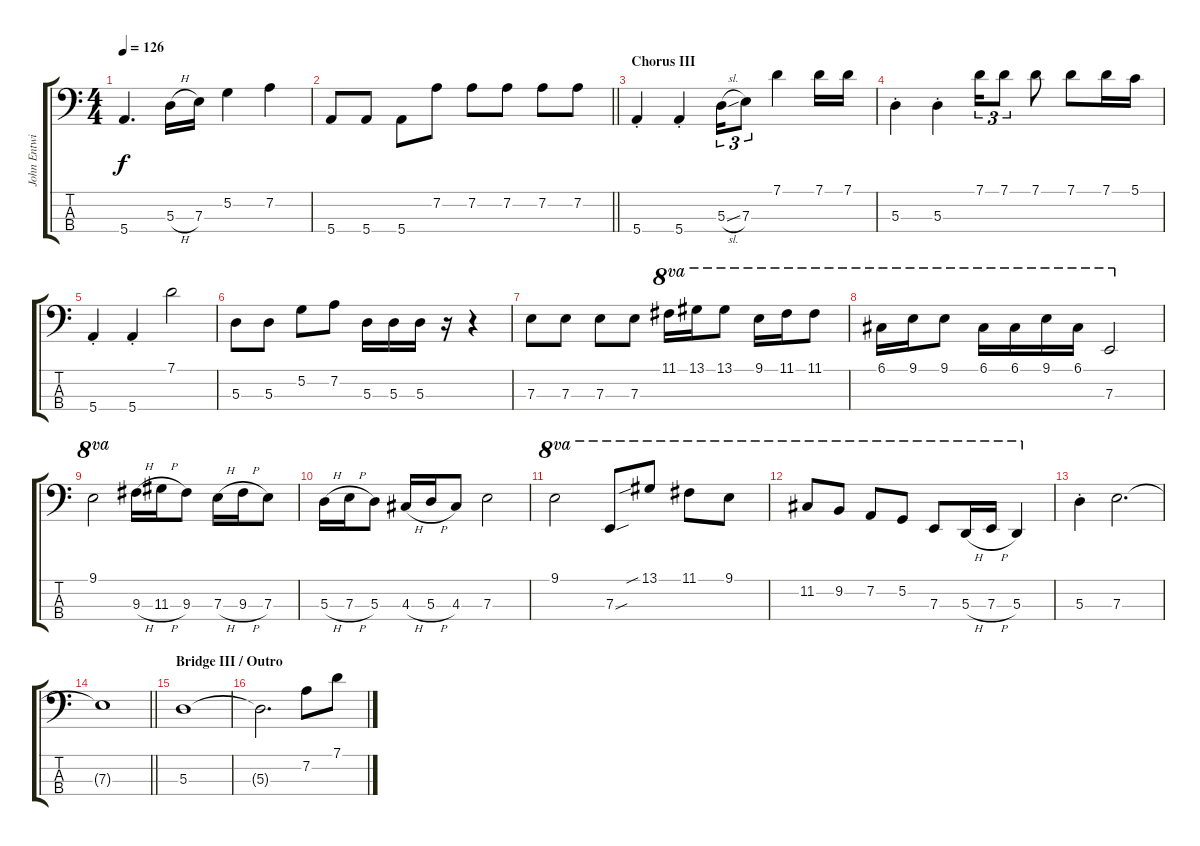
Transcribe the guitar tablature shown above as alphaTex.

\track ("John Entwistle" "John Entwi") {instrument electricbassfinger}
\staff {score tabs}
\tuning (G2 D2 A1 E1) {hide}
\ts (4 4)
\tempo 126
\clef f4
\ks c
5.4.4{d dy f} 5.3{h}.16 7.3.16 5.2.4 7.2.4 |
\barLineRight lightlight
5.4.8 5.4.8 5.4.8 7.2.8 7.2.8 7.2.8 7.2.8 7.2.8 |
\section ("" "Chorus III")
5.4{st}.4 5.4{st}.4 5.3{sl}.16{tu (3 2)} 7.3.8{tu (3 2)} 7.1.4 7.1.16 7.1.16 |
5.3{st}.4 5.3{st}.4 7.1.16{tu (3 2)} 7.1.8{tu (3 2)} 7.1.8 7.1.8 7.1.16 5.1.16 |
5.4{st}.4 5.4{st}.4 7.1.2 |
5.3.8 5.3.8 5.2.8 7.2.8 5.3.16 5.3.16 5.3.16 r.16 r.4 |
7.3.8 7.3.8 7.3.8 7.3.8 11.1.16{ot 8va} 13.1.16{ot 8va} 13.1.8{ot 8va} 9.1.16{ot 8va} 11.1.16{ot 8va} 11.1.8{ot 8va} |
6.1.16{ot 8va} 9.1.16{ot 8va} 9.1.8{ot 8va} 6.1.16{ot 8va} 6.1.16{ot 8va} 9.1.16{ot 8va} 6.1.16{ot 8va} 7.3.2{ot 8va} |
9.1.2{ot 8va} 9.3{h}.16 11.3{h}.16 9.3.8 7.3{h}.16 9.3{h}.16 7.3.8 |
5.3{h}.16 7.3{h}.16 5.3.8 4.3{h}.16 5.3{h}.16 4.3.8 7.3.2 |
9.1.2{ot 8va} 7.3{sou}.8{ot 8va} 13.1{sib}.8{ot 8va} 11.1.8{ot 8va} 9.1.8{ot 8va} |
11.2.8{ot 8va} 9.2.8{ot 8va} 7.2.8{ot 8va} 5.2.8{ot 8va} 7.3.8{ot 8va} 5.3{h}.16{ot 8va} 7.3{h}.16{ot 8va} 5.3.4{ot 8va} |
5.3{st}.4 7.3.2{d} |
\barLineRight lightlight
7.3{t}.1 |
\section ("" "Bridge III / Outro")
5.3.1 |
5.3{t}.2{d} 7.2.8 7.1.8
